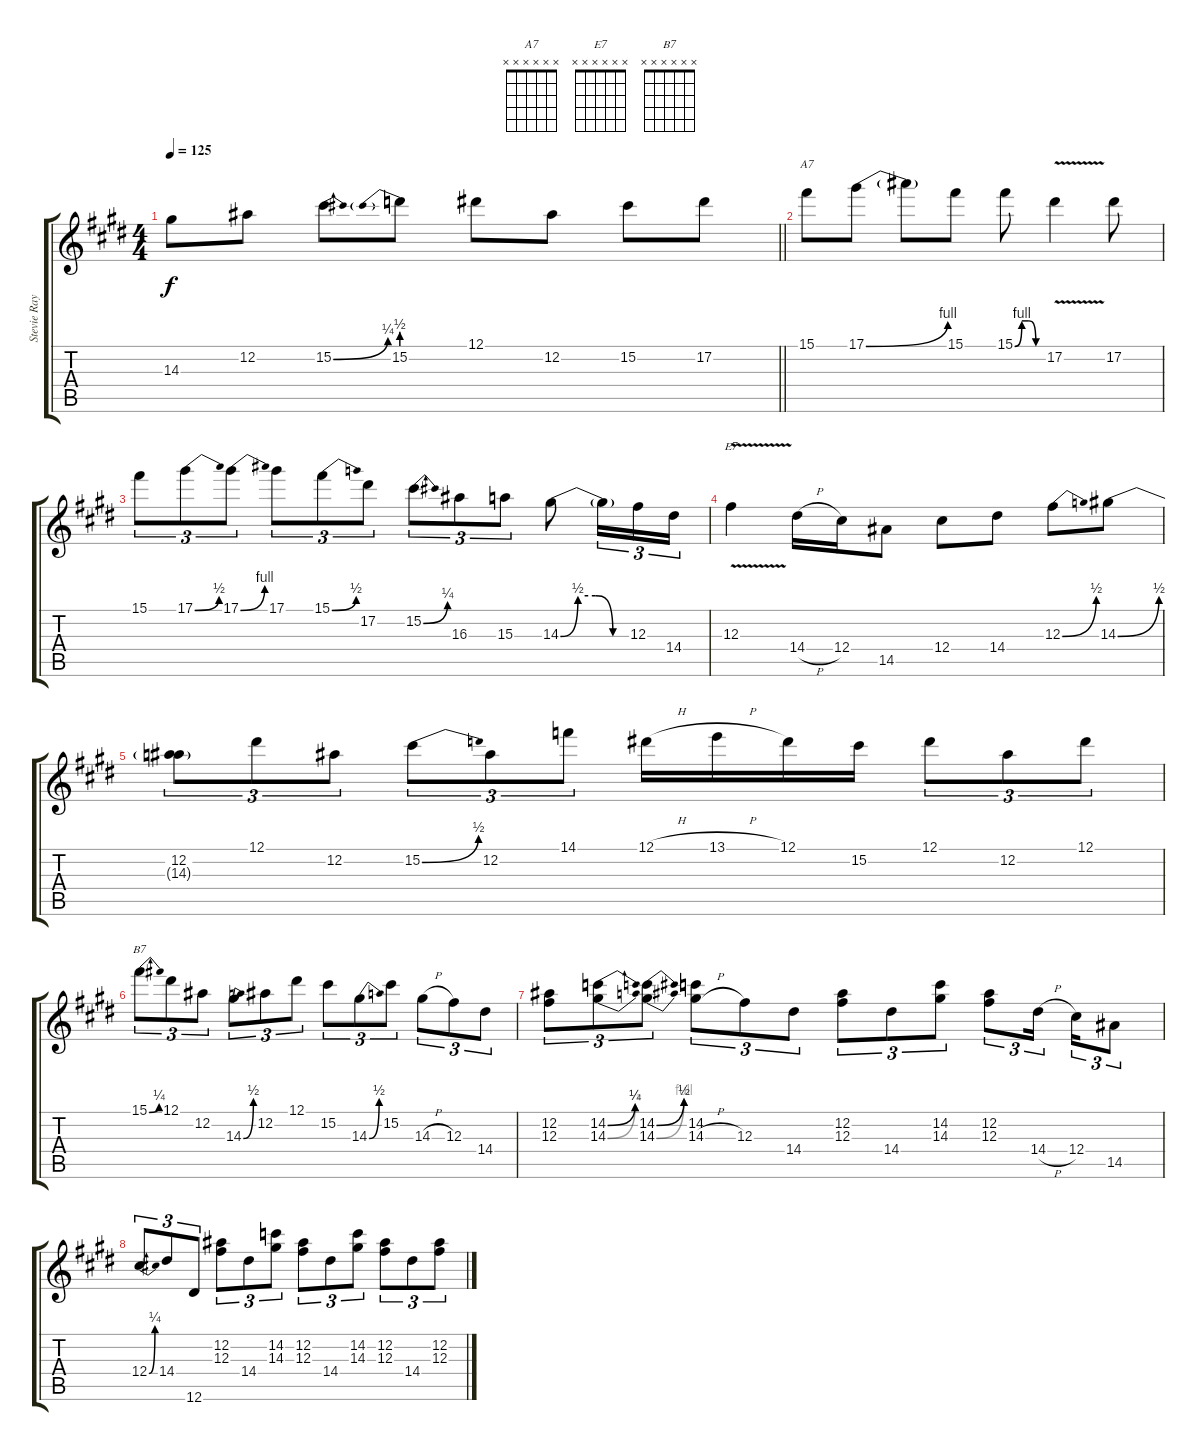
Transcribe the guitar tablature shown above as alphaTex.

\track ("Stevie Ray Vaughan" "Stevie Ray") {instrument overdrivenguitar}
\staff {score tabs}
\tuning (Eb4 Bb3 Gb3 Db3 Ab2 Eb2) {hide}
\chord ("A7" x x x x x x)
\chord ("E7" x x x x x x)
\chord ("B7" x x x x x x)
\ts (4 4)
\tempo 125
\clef g2
\barLineRight lightlight
\ks e
14.3{t}.8{dy f} 12.2.8 15.2{be (bend 0 0 60 1)}.8 15.2{be (prebend 0 2 60 2)}.8 12.1.8 12.2.8 15.2.8 17.2.8 |
15.1.8{ch "A7"} 17.1{be (bend 0 0 60 4)}.8 17.1{t}.8 15.1.8 15.1{be (custom 0 0 15 4 30 4 45 0 60 0)}.8 17.2{v}.4 17.2.8 |
15.1.8{tu (3 2)} 17.1{be (bend 0 0 60 2)}.8{tu (3 2)} 17.1{be (bend 0 0 60 4)}.8{tu (3 2)} 17.1.8{tu (3 2)} 15.1{be (bend 0 0 60 2)}.8{tu (3 2)} 17.2.8{tu (3 2)} 15.2{be (bend 0 0 60 1)}.8{tu (3 2)} 16.3.8{tu (3 2)} 15.3.8{tu (3 2)} 14.3{be (custom 0 0 15 2 30 2 45 0 60 0)}.8 14.3{t}.16{tu (3 2)} 12.3.16{tu (3 2)} 14.4.16{tu (3 2)} |
12.3{v}.4{ch "E7"} 14.4{h}.16 12.4.16 14.5.8 12.4.8 14.4.8 12.3{be (bend 0 0 60 2)}.8 14.3{be (bend 0 0 60 2)}.8 |
(12.2 14.3{t}).8{tu (3 2)} 12.1.8{tu (3 2)} 12.2.8{tu (3 2)} 15.2{be (bend 0 0 60 2)}.8{tu (3 2)} 12.2.8{tu (3 2)} 14.1.8{tu (3 2)} 12.1{h}.16 13.1{h}.16 12.1.16 15.2.16 12.1.8{tu (3 2)} 12.2.8{tu (3 2)} 12.1.8{tu (3 2)} |
15.1{be (bend 0 0 60 1)}.8{tu (3 2) ch "B7"} 12.1.8{tu (3 2)} 12.2.8{tu (3 2)} 14.3{be (bend 0 0 60 2)}.8{tu (3 2)} 12.2.8{tu (3 2)} 12.1.8{tu (3 2)} 15.2.8{tu (3 2)} 14.3{be (bend 0 0 60 2)}.8{tu (3 2)} 15.2.8{tu (3 2)} 14.3{h}.8{tu (3 2)} 12.3.8{tu (3 2)} 14.4.8{tu (3 2)} |
(12.2 12.3).8{tu (3 2)} (14.2{be (bend 0 0 60 1)} 14.3{be (bend 0 0 60 2)}).8{tu (3 2)} (14.2{be (bend 0 0 60 2)} 14.3{be (bend 0 0 60 4)}).8{tu (3 2)} (14.2 14.3{h}).8{tu (3 2)} 12.3.8{tu (3 2)} 14.4.8{tu (3 2)} (12.2 12.3).8{tu (3 2)} 14.4.8{tu (3 2)} (14.2 14.3).8{tu (3 2)} (12.2 12.3).8{tu (3 2)} 14.4{h}.16{tu (3 2) beam splitsecondary} 12.4.16{tu (3 2)} 14.5.8{tu (3 2)} |
12.4{be (bend 0 0 60 1)}.8{tu (3 2)} 14.4.8{tu (3 2)} 12.6.8{tu (3 2)} (12.2 12.3).8{tu (3 2)} 14.4.8{tu (3 2)} (14.2 14.3).8{tu (3 2)} (12.2 12.3).8{tu (3 2)} 14.4.8{tu (3 2)} (14.2 14.3).8{tu (3 2)} (12.2 12.3).8{tu (3 2)} 14.4.8{tu (3 2)} (12.2 12.3).8{tu (3 2)}
